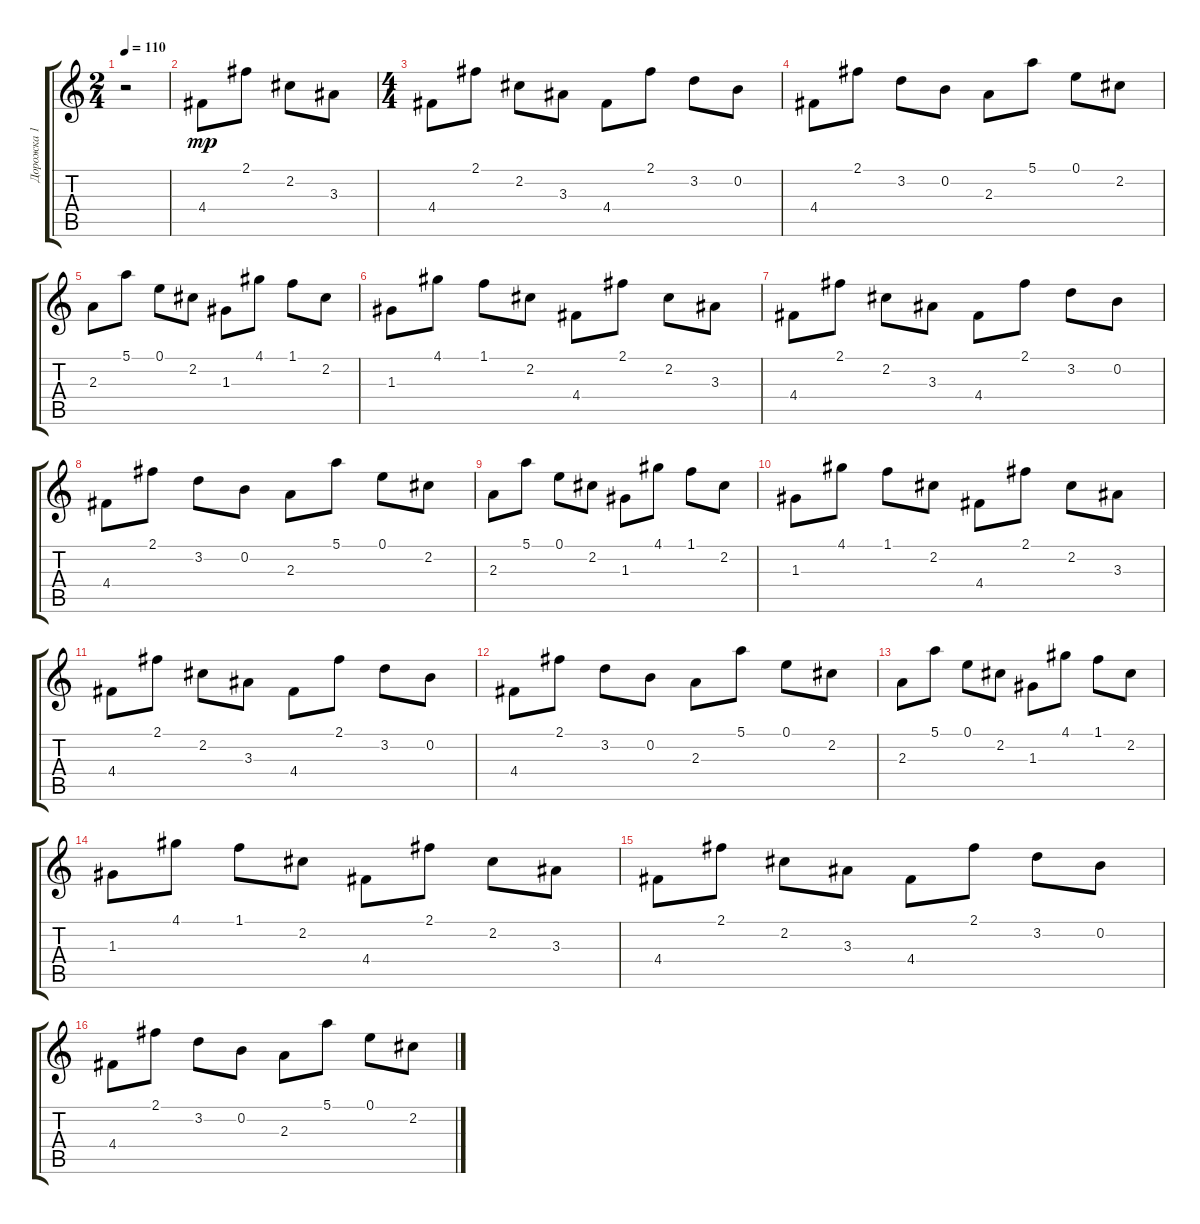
\track ("Дорожка 1" "Дорожка 1") {instrument overdrivenguitar}
\staff {score tabs}
\tuning (E4 B3 G3 D3 A2 E2) {hide}
\ts (2 4)
\tempo 110
\clef g2
\ks c
r.2{dy mp instrument overdrivenguitar} |
4.4.8 2.1.8 2.2.8 3.3.8 |
\ts (4 4)
4.4.8 2.1.8 2.2.8 3.3.8 4.4.8 2.1.8 3.2.8 0.2.8 |
4.4.8 2.1.8 3.2.8 0.2.8 2.3.8 5.1.8 0.1.8 2.2.8 |
2.3.8 5.1.8 0.1.8 2.2.8 1.3.8 4.1.8 1.1.8 2.2.8 |
1.3.8 4.1.8 1.1.8 2.2.8 4.4.8 2.1.8 2.2.8 3.3.8 |
4.4.8 2.1.8 2.2.8 3.3.8 4.4.8 2.1.8 3.2.8 0.2.8 |
4.4.8 2.1.8 3.2.8 0.2.8 2.3.8 5.1.8 0.1.8 2.2.8 |
2.3.8 5.1.8 0.1.8 2.2.8 1.3.8 4.1.8 1.1.8 2.2.8 |
1.3.8 4.1.8 1.1.8 2.2.8 4.4.8 2.1.8 2.2.8 3.3.8 |
4.4.8 2.1.8 2.2.8 3.3.8 4.4.8 2.1.8 3.2.8 0.2.8 |
4.4.8 2.1.8 3.2.8 0.2.8 2.3.8 5.1.8 0.1.8 2.2.8 |
2.3.8 5.1.8 0.1.8 2.2.8 1.3.8 4.1.8 1.1.8 2.2.8 |
1.3.8 4.1.8 1.1.8 2.2.8 4.4.8 2.1.8 2.2.8 3.3.8 |
4.4.8 2.1.8 2.2.8 3.3.8 4.4.8 2.1.8 3.2.8 0.2.8 |
4.4.8 2.1.8 3.2.8 0.2.8 2.3.8 5.1.8 0.1.8 2.2.8
